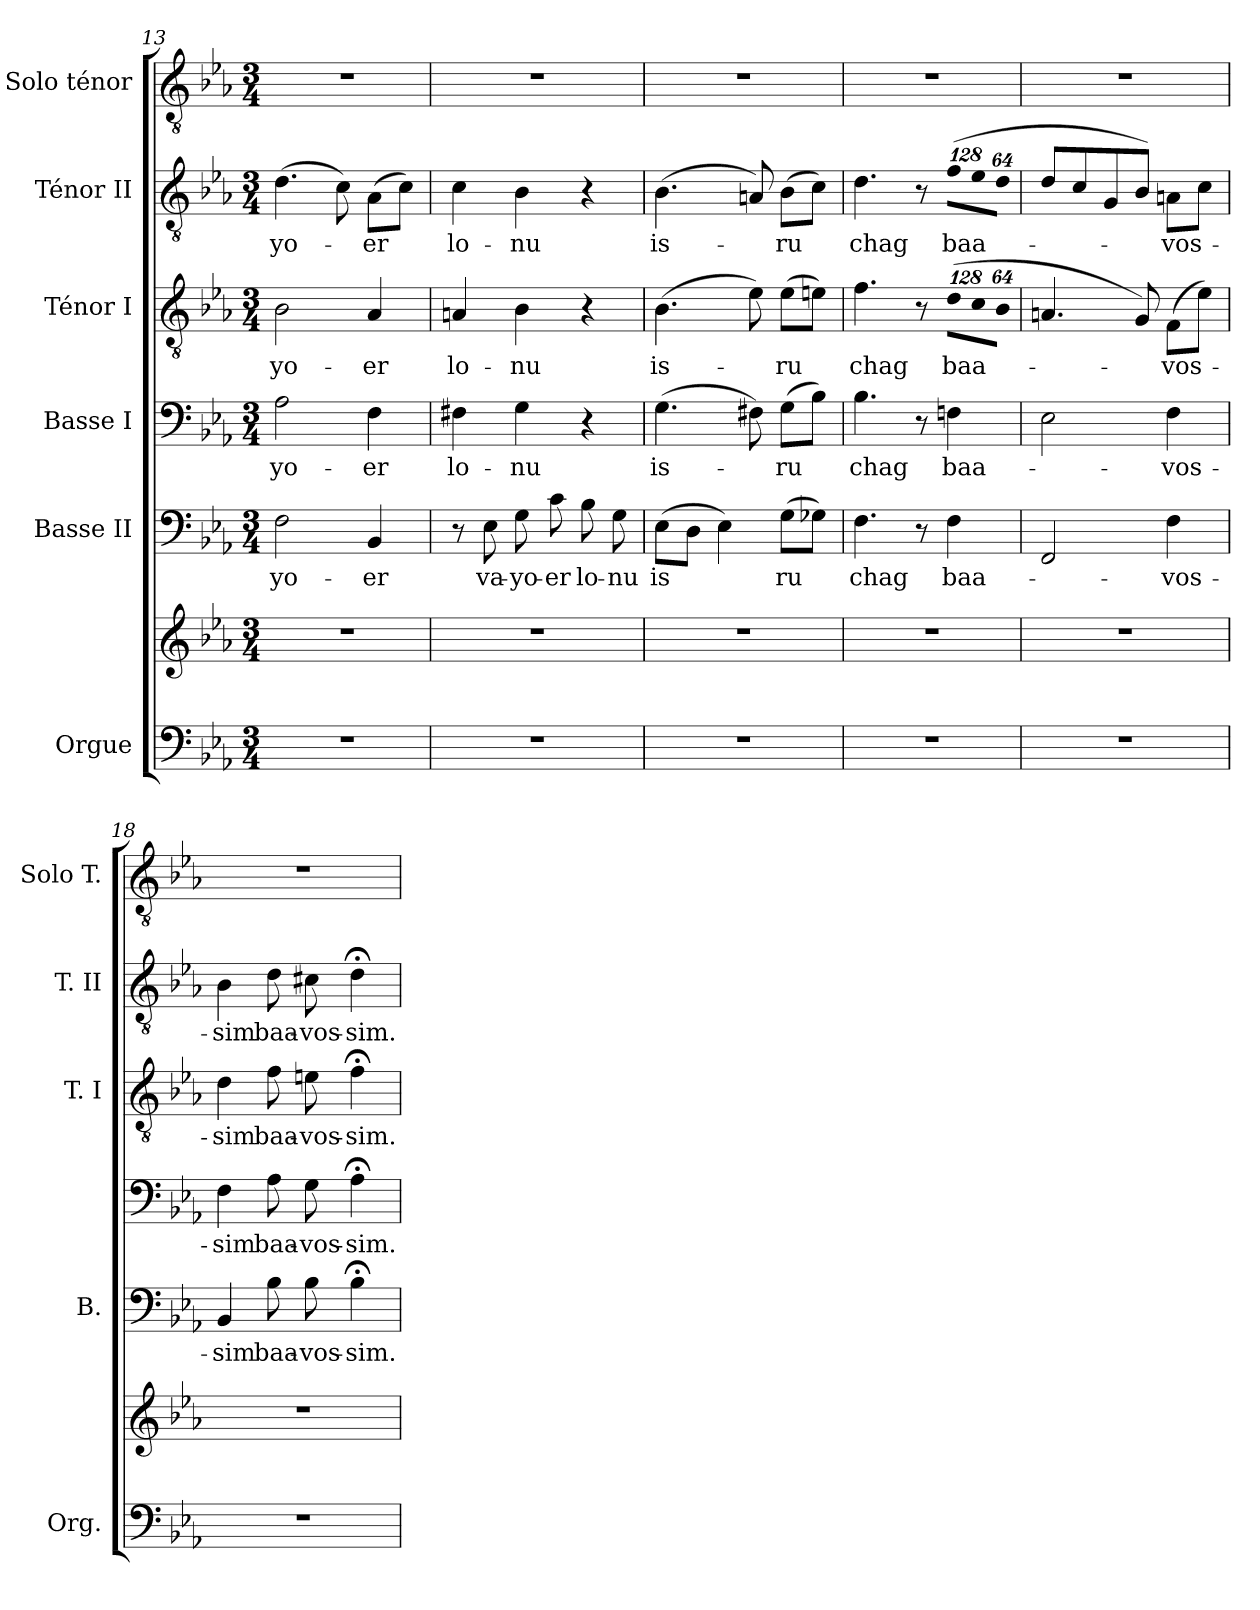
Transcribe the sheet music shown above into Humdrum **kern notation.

**kern	**kern	**kern	**text	**kern	**text	**kern	**text	**kern	**text	**kern
*part6	*part6	*part5	*part5	*part4	*part4	*part3	*part3	*part2	*part2	*part1
*staff7	*staff6	*staff5	*staff5	*staff4	*staff4	*staff3	*staff3	*staff2	*staff2	*staff1
*I"Orgue	*	*I"Basse II	*	*I"Basse I	*	*I"Ténor I	*	*I"Ténor II	*	*I"Solo ténor
*I'Org.	*	*I'B.	*	*	*	*I'T. I	*	*I'T. II	*	*I'Solo T.
*clefF4	*clefG2	*clefF4	*	*clefF4	*	*clefGv2	*	*clefGv2	*	*clefGv2
*	*	*	*	*	*	*ITrd7c12	*	*ITrd7c12	*	*ITrd7c12
*k[b-e-a-]	*k[b-e-a-]	*k[b-e-a-]	*	*k[b-e-a-]	*	*k[b-e-a-]	*	*k[b-e-a-]	*	*k[b-e-a-]
*E-:	*E-:	*E-:	*	*E-:	*	*E-:	*	*E-:	*	*E-:
*M3/4	*M3/4	*M3/4	*	*M3/4	*	*M3/4	*	*M3/4	*	*M3/4
=13	=13	=13	=13	=13	=13	=13	=13	=13	=13	=13
!LO:N:vis=1	!LO:N:vis=1	!	!	!	!	!	!	!	!	!
!	!	!	!LO:LY:b:color=#000000	!	!	!	!	!	!	!
!	!	!	!	!	!LO:LY:b:color=#000000	!	!	!	!	!
!	!	!	!	!	!	!	!LO:LY:b:color=#000000	!	!	!
!	!	!	!	!	!	!	!	!	!LO:LY:b:color=#000000	!LO:N:vis=1
2.r	2.r	2Fi\	-yo-	2A-i\	-yo-	2BB-i\	-yo-	(4.Di\	-yo-	2.r
.	.	.	.	.	.	.	.	8Ci\)	.	.
!	!	!	!LO:LY:b:color=#000000	!	!	!	!	!	!	!
!	!	!	!	!	!LO:LY:b:color=#000000	!	!	!	!	!
!	!	!	!	!	!	!	!LO:LY:b:color=#000000	!	!	!
!	!	!	!	!	!	!	!	!	!LO:LY:b:color=#000000	!
.	.	4BB-i/	-er	4Fi\	-er	4AA-i/	-er	(8AA-i\L	-er	.
.	.	.	.	.	.	.	.	8Ci\J)	.	.
!!LO:PB:g=z
=14	=14	=14	=14	=14	=14	=14	=14	=14	=14	=14
!LO:N:vis=1	!LO:N:vis=1	!	!	!	!	!	!	!	!	!
!	!	!	!	!	!LO:LY:b:color=#000000	!	!	!	!	!
!	!	!	!	!	!	!	!LO:LY:b:color=#000000	!	!	!
!	!	!	!	!	!	!	!	!	!LO:LY:b:color=#000000	!LO:N:vis=1
2.r	2.r	8r	.	4F#Xi\	lo-	4AAni/	lo-	4Ci\	lo-	2.r
!	!	!	!LO:LY:b:color=#000000	!	!	!	!	!	!	!
.	.	8E-i\	va-	.	.	.	.	.	.	.
!	!	!	!LO:LY:b:color=#000000	!	!	!	!	!	!	!
!	!	!	!	!	!LO:LY:b:color=#000000	!	!	!	!	!
!	!	!	!	!	!	!	!LO:LY:b:color=#000000	!	!	!
!	!	!	!	!	!	!	!	!	!LO:LY:b:color=#000000	!
.	.	8Gi\	-yo-	4Gi\	-nu	4BB-i\	-nu	4BB-i\	-nu	.
!	!	!	!LO:LY:b:color=#000000	!	!	!	!	!	!	!
.	.	8ci\	-er	.	.	.	.	.	.	.
!	!	!	!LO:LY:b:color=#000000	!	!	!	!	!	!	!
.	.	8B-i\	lo-	4r	.	4r	.	4r	.	.
!	!	!	!LO:LY:b:color=#000000	!	!	!	!	!	!	!
.	.	8Gi\	-nu	.	.	.	.	.	.	.
=15	=15	=15	=15	=15	=15	=15	=15	=15	=15	=15
!LO:N:vis=1	!LO:N:vis=1	!	!	!	!	!	!	!	!	!
!	!	!	!LO:LY:b:color=#000000	!	!	!	!	!	!	!
!	!	!	!	!	!LO:LY:b:color=#000000	!	!	!	!	!
!	!	!	!	!	!	!	!LO:LY:b:color=#000000	!	!	!
!	!	!	!	!	!	!	!	!	!LO:LY:b:color=#000000	!LO:N:vis=1
2.r	2.r	(8E-i\L	is	(4.Gi\	is-	(4.BB-i\	is-	(4.BB-i\	is-	2.r
.	.	8Di\J	.	.	.	.	.	.	.	.
.	.	4E-i\)	.	.	.	.	.	.	.	.
.	.	.	.	8F#Xi\)	.	8E-i\)	.	8AAni/)	.	.
!	!	!	!LO:LY:b:color=#000000	!	!	!	!	!	!	!
!	!	!	!	!	!LO:LY:b:color=#000000	!	!	!	!	!
!	!	!	!	!	!	!	!LO:LY:b:color=#000000	!	!	!
!	!	!	!	!	!	!	!	!	!LO:LY:b:color=#000000	!
.	.	(8Gi\L	ru	(8Gi\L	-ru	(8E-i\L	-ru	(8BB-i\L	-ru	.
.	.	8G-Xi\J)	.	8B-i\J)	.	8Eni\J)	.	8Ci\J)	.	.
=16	=16	=16	=16	=16	=16	=16	=16	=16	=16	=16
!LO:N:vis=1	!LO:N:vis=1	!	!	!	!	!	!	!	!	!
!	!	!	!LO:LY:b:color=#000000	!	!	!	!	!	!	!
!	!	!	!	!	!LO:LY:b:color=#000000	!	!	!	!	!
!	!	!	!	!	!	!	!LO:LY:b:color=#000000	!	!	!
!	!	!	!	!	!	!	!	!	!LO:LY:b:color=#000000	!LO:N:vis=1
2.r	2.r	4.Fi\	chag	4.B-i\	chag	4.Fi\	chag	4.Di\	chag	2.r
.	.	8r	.	8r	.	8r	.	8r	.	.
!	!	!	!LO:LY:b:color=#000000	!	!	!	!	!	!	!
!	!	!	!	!	!LO:LY:b:color=#000000	!	!	!	!	!
*	*	*	*	*	*	*Xbrackettup	*	*	*	*
!	!	!	!	!	!	!LO:N:vis=8	!	!	!	!
!	!	!	!	!	!	!	!LO:LY:b:color=#000000	!	!	!
*	*	*	*	*	*	*	*	*Xbrackettup	*	*
!	!	!	!	!	!	!	!	!LO:N:vis=8	!	!
!	!	!	!	!	!	!	!	!	!LO:LY:b:color=#000000	!
.	.	4Fi\	baa-	4Fni\	baa-	(1024%85Di\L	baa-	(1024%85Fi\L	baa-	.
!	!	!	!	!	!	!LO:N:vis=8	!	!LO:N:vis=8	!	!
.	.	.	.	.	.	1024%85Ci\	.	1024%85E-i\	.	.
!	!	!	!	!	!	!LO:N:vis=8	!	!LO:N:vis=8	!	!
.	.	.	.	.	.	512%43BB-i\J	.	512%43Di\J	.	.
=17	=17	=17	=17	=17	=17	=17	=17	=17	=17	=17
!LO:N:vis=1	!LO:N:vis=1	!	!	!	!	!	!	!	!	!LO:N:vis=1
2.r	2.r	2FFi/	.	2E-i\	.	4.AAni/	.	8Di/L	.	2.r
.	.	.	.	.	.	.	.	8Ci/	.	.
.	.	.	.	.	.	.	.	8GGi/	.	.
.	.	.	.	.	.	8GGi/)	.	8BB-i/J)	.	.
!	!	!	!LO:LY:b:color=#000000	!	!	!	!	!	!	!
!	!	!	!	!	!LO:LY:b:color=#000000	!	!	!	!	!
!	!	!	!	!	!	!	!LO:LY:b:color=#000000	!	!	!
!	!	!	!	!	!	!	!	!	!LO:LY:b:color=#000000	!
.	.	4Fi\	-vos-	4Fi\	-vos-	(8FFi\L	-vos-	8AAni\L	-vos-	.
.	.	.	.	.	.	8E-i\J)	.	8Ci\J	.	.
=18	=18	=18	=18	=18	=18	=18	=18	=18	=18	=18
!LO:N:vis=1	!LO:N:vis=1	!	!	!	!	!	!	!	!	!
!	!	!	!LO:LY:b:color=#000000	!	!	!	!	!	!	!
!	!	!	!	!	!LO:LY:b:color=#000000	!	!	!	!	!
!	!	!	!	!	!	!	!LO:LY:b:color=#000000	!	!	!
!	!	!	!	!	!	!	!	!	!LO:LY:b:color=#000000	!LO:N:vis=1
2.r	2.r	4BB-i/	-sim	4Fi\	-sim	4Di\	-sim	4BB-i\	-sim	2.r
!	!	!	!LO:LY:b:color=#000000	!	!	!	!	!	!	!
!	!	!	!	!	!LO:LY:b:color=#000000	!	!	!	!	!
!	!	!	!	!	!	!	!LO:LY:b:color=#000000	!	!	!
!	!	!	!	!	!	!	!	!	!LO:LY:b:color=#000000	!
.	.	8B-i\	baa-	8A-i\	baa-	8Fi\	baa-	8Di\	baa-	.
!	!	!	!LO:LY:b:color=#000000	!	!	!	!	!	!	!
!	!	!	!	!	!LO:LY:b:color=#000000	!	!	!	!	!
!	!	!	!	!	!	!	!LO:LY:b:color=#000000	!	!	!
!	!	!	!	!	!	!	!	!	!LO:LY:b:color=#000000	!
.	.	8B-i\	-vos-	8Gi\	-vos-	8Eni\	-vos-	8C#Xi\	-vos-	.
!	!	!	!LO:LY:b:color=#000000	!	!	!	!	!	!	!
!	!	!	!	!	!LO:LY:b:color=#000000	!	!	!	!	!
!	!	!	!	!	!	!	!LO:LY:b:color=#000000	!	!	!
!	!	!	!	!	!	!	!	!	!LO:LY:b:color=#000000	!
.	.	4B-;i\	-sim.	4A-;i\	-sim.	4F;i\	-sim.	4D;i\	-sim.	.
=	=	=	=	=	=	=	=	=	=	=
*-	*-	*-	*-	*-	*-	*-	*-	*-	*-	*-
